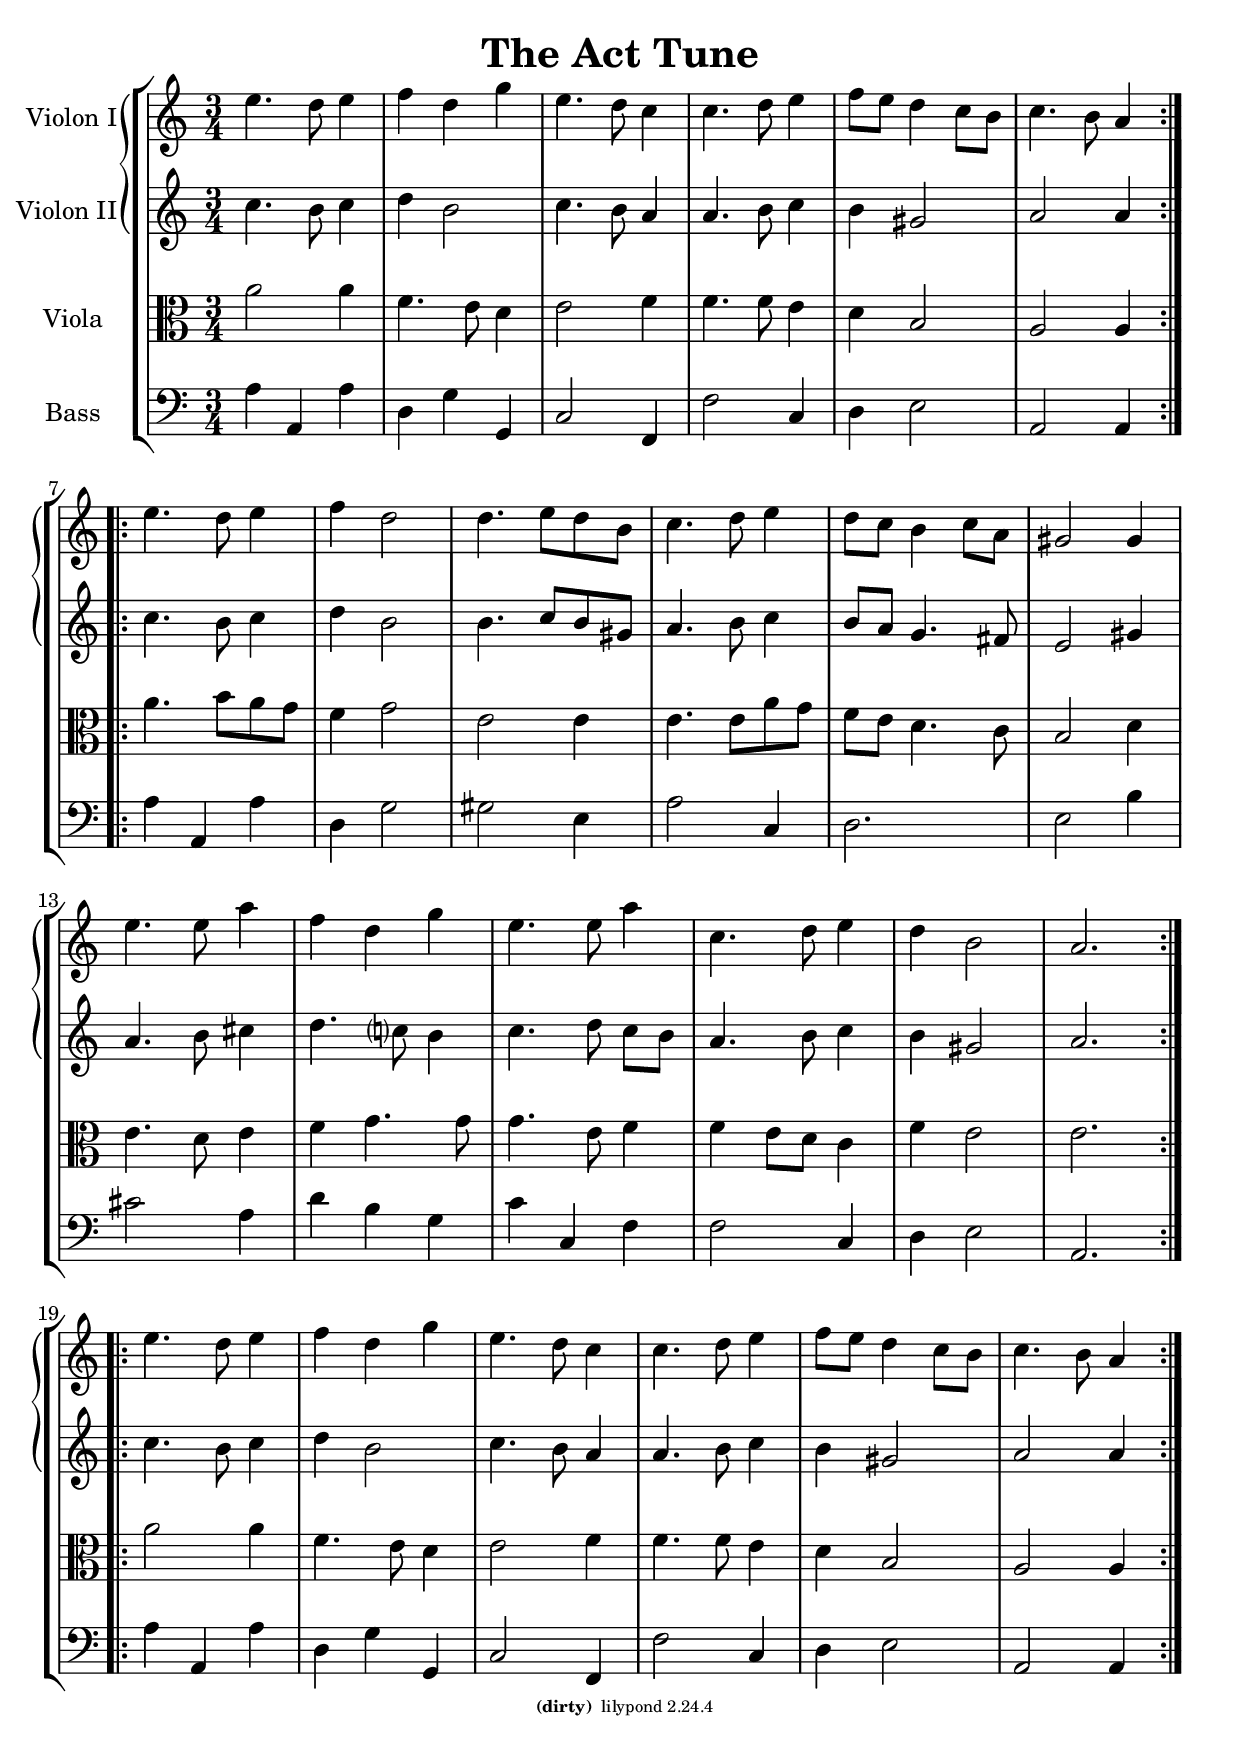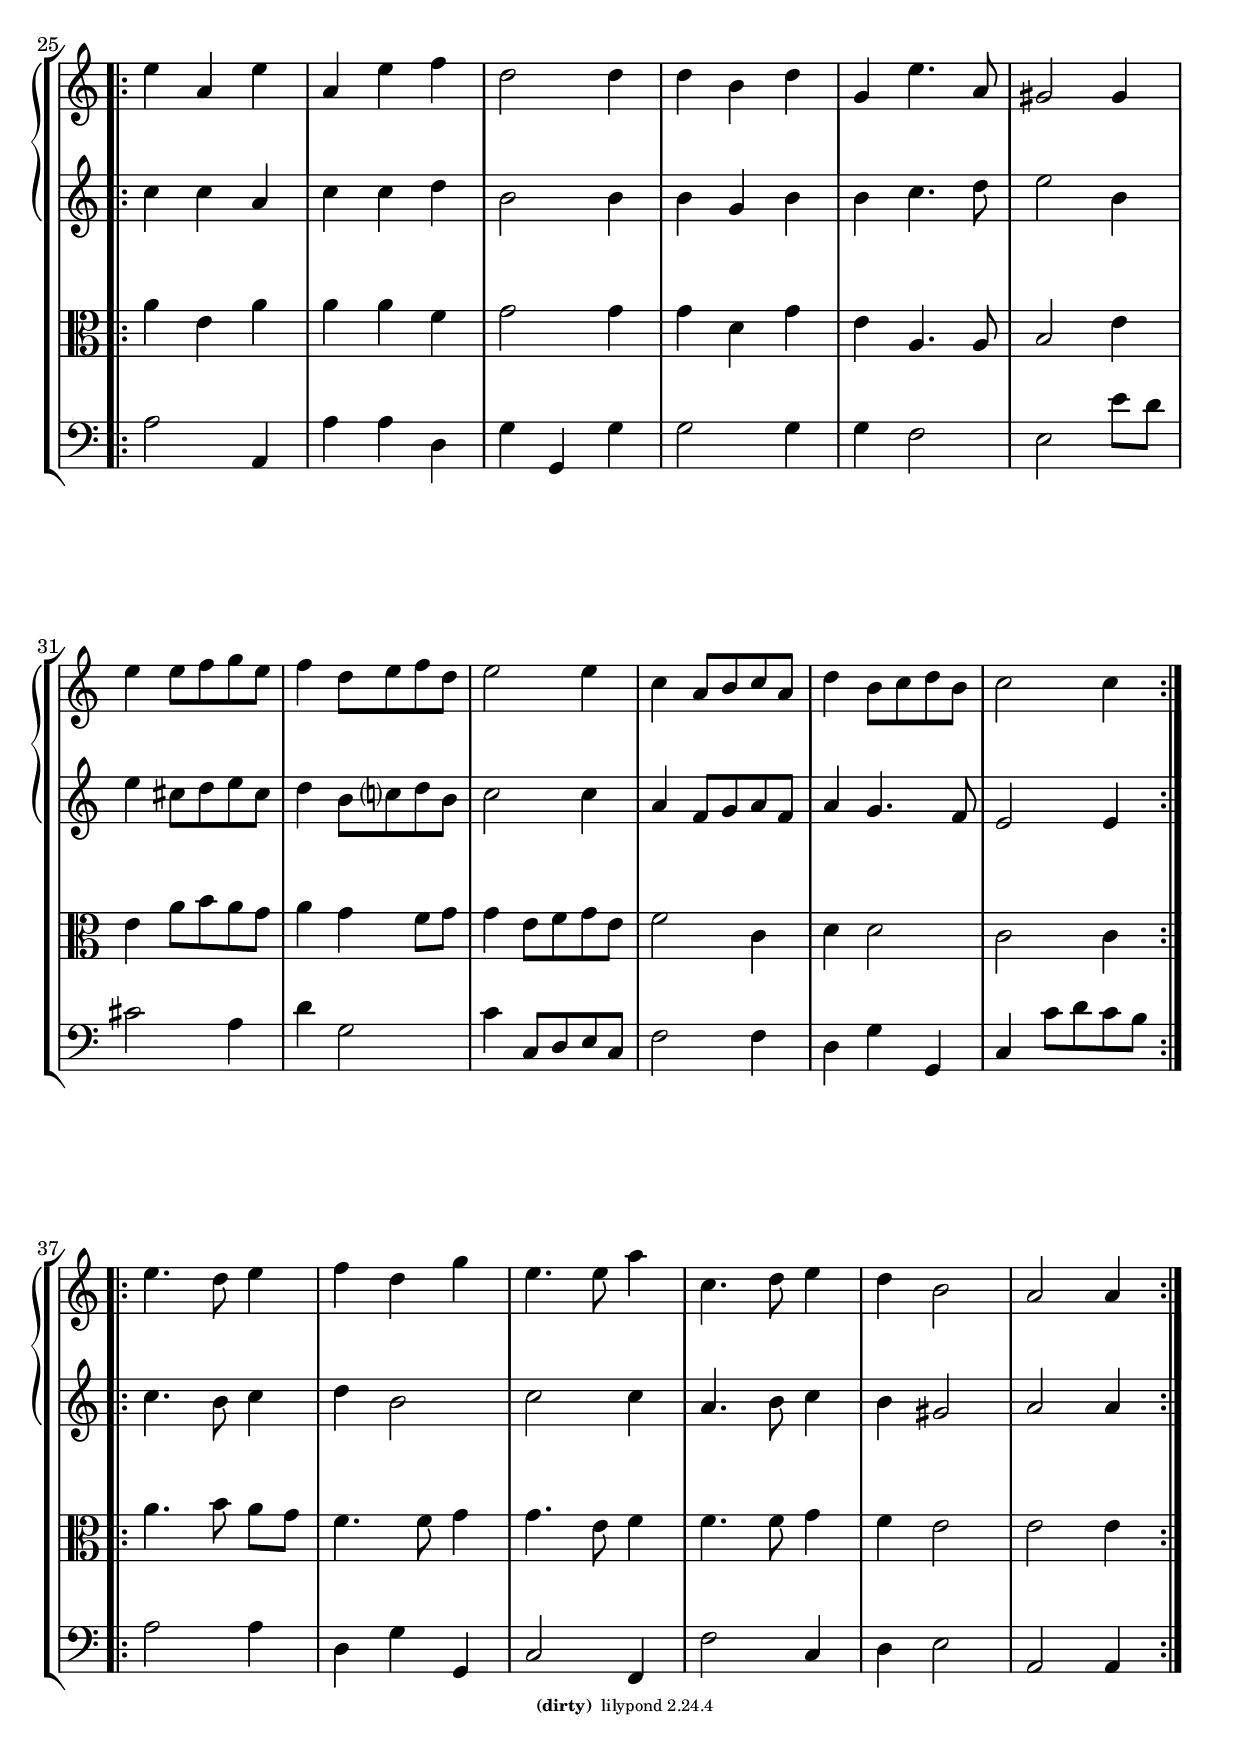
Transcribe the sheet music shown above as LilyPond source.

\version "2.18.2"

\include "../../tagline.ily"

breaks = {
  s2.*6 \break
  s2.*12 \break
  
  s2.*6 \break
  s2.*12 \break
}

#(set-global-staff-size 22)

\paper {
  #(set-paper-size "a4")
  print-page-number = ##f
  between-system-padding = #0.1
  between-system-space = #0.1
  ragged-last-bottom = ##f
  ragged-bottom = ##f
  oddFooterMarkup = \gitTagline
  evenFooterMarkup = \gitTagline
}

\version "2.18.2"

\header {
  title = "The Act Tune"
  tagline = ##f
}

global = {
  \key a \minor
  \time 3/4
}

violinI = \relative c'' {
  \global

  \repeat volta 2 {
    e4. d8 e4
    f d g
    e4. d8 c4
    c4. d8 e4
    f8 e d4 c8 b
    c4. b8 a4
  }
  \repeat volta 2 {
    e'4. d8 e4
    f d2
    d4. e8 d b
    c4. d8 e4
    d8 c b4 c8 a 
    gis2 gis4
    
    e'4. e8 a4
    f d g
    e4. e8 a4
    c,4. d8 e4
    d b2
    a2.
  }
  \repeat volta 2 {
    e'4. d8 e4
    f d g
    e4. d8 c4
    c4. d8 e4
    f8 e d4 c8 b
    c4. b8 a4
  }
  \repeat volta 2 {
    e' a, e'
    a, e' f
    d2 d4
    d b d
    g, e'4. a,8
    gis2 gis4
    
    e' e8 f g e
    f4 d8 e f d
    e2 e4
    c a8 b c a
    d4 b8 c d b
    c2 c4
  }
  \repeat volta 2 {
    e4. d8 e4
    f d g
    e4. e8 a4
    c,4. d8 e4
    d b2
    a a4
  }
}

violinII = \relative c'' {
  \global

  \repeat volta 2 {
    c4. b8 c4
    d b2
    c4. b8 a4
    a4. b8 c4
    b gis2
    a a4
  }
  \repeat volta 2 {
    c4. b8 c4
    d b2
    b4. c8 b gis
    a4. b8 c4
    b8 a g4. fis8
    e2 gis4
    
    a4. b8 cis4
    d4. c?8 b4
    c4. d8 c[ b]
    a4. b8 c4
    b gis2
    a2.
  }
  \repeat volta 2 {
    c4. b8 c4
    d b2
    c4. b8 a4
    a4. b8 c4
    b gis2
    a a4
  }
  \repeat volta 2 {
    c c a
    c c d
    b2 b4
    b g b
    b c4. d8
    e2 b4
    
    e4 cis8 d e cis
    d4 b8 c? d b
    c2 c4
    a f8 g a f
    a4 g4. f8
    e2 e4
  }
  \repeat volta 2 {
    c'4. b8 c4 
    d b2
    c2 c4
    a4. b8 c4
    b gis2
    a a4
  }
}

viola = \relative c'' {
  \global

  \repeat volta 2 {
    a2 a4
    f4. e8 d4
    e2 f4
    f4. f8 e4
    d b2
    a2 a4
  }
  \repeat volta 2 {
    a'4. b8 a g
    f4 g2
    e e4
    e4. e8 a g
    f e d4. c8
    b2 d4
    
    e4. d8 e4
    f g4. g8
    g4. e8 f4
    f e8 d c4
    f e2
    e2.
  }
  \repeat volta 2 {
    a2 a4
    f4. e8 d4
    e2 f4
    f4. f8 e4
    d b2
    a2 a4
  }
  \repeat volta 2 {
    a' e a
    a a f
    g2 g4
    g d g
    e a,4. a8
    b2 e4
    
    e a8 b a g
    a4 g f8 g
    g4 e8 f g e
    f2 c4
    d d2
    c c4
  }
  \repeat volta 2 {
    a'4. b8 a[ g]
    f4. f8 g4
    g4. e8 f4
    f4. f8 g4
    f e2
    e e4
  }
}

bass = \relative c' {
  \global
  
  \repeat volta 2 {
    a4 a, a'
    d, g g,
    c2 f,4
    f'2 c4
    d e2
    a, a4
  }
  \repeat volta 2 {
    a' a, a'
    d, g2
    gis e4
    a2 c,4
    d2.
    e2 b'4
    
    cis2 a4
    d b g
    c c, f
    f2 c4 
    d e2
    a,2.
  }
  \repeat volta 2 {
    a'4 a, a'
    d, g g,
    c2 f,4
    f'2 c4
    d e2
    a, a4
  }
  \repeat volta 2 {
    a'2 a,4
    a' a d,
    g g, g'
    g2 g4
    g f2
    e e'8 d
    
    cis2 a4
    d g,2
    c4 c,8 d e c
    f2 f4
    d g g,
    c c'8 d c b
  }
  \repeat volta 2 {
    a2 a4
    d, g g,
    c2 f,4
    f'2 c4
    d e2
    a, a4
  }
}


violinIPart = \new Staff \with {
  instrumentName = "Violon I"
} \violinI

violinIIPart = \new Staff \with {
  instrumentName = "Violon II"
} \violinII

violaPart = \new Staff \with {
  instrumentName = "Viola"
} { \clef alto \viola }

bassPart = \new Staff \with {
  instrumentName = "Bass"
} << { \clef "bass" \bass } \breaks >>


\score {
  \new StaffGroup  
  <<
    \new GrandStaff <<
      \violinIPart
      \violinIIPart
    >>
    \violaPart
    \bassPart
  >>
  \layout { }
}

